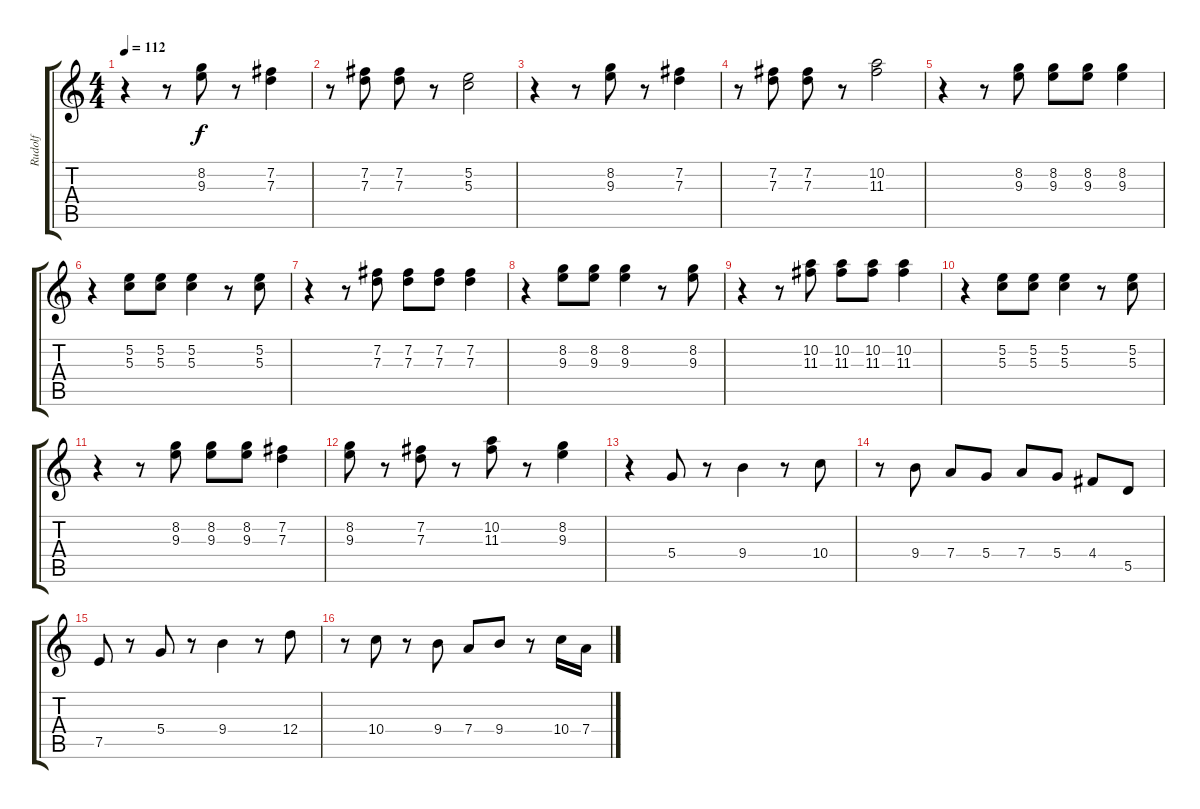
\track ("Rudolf" "Rudolf") {instrument overdrivenguitar}
\staff {score tabs}
\tuning (E4 B3 G3 D3 A2 E2) {hide}
\ts (4 4)
\tempo 112
\clef g2
\ks c
r.4{dy f} r.8 (8.2 9.3).8 r.8 (7.2 7.3).4 |
r.8 (7.2 7.3).8 (7.2 7.3).8 r.8 (5.2 5.3).2 |
r.4 r.8 (8.2 9.3).8 r.8 (7.2 7.3).4 |
r.8 (7.2 7.3).8 (7.2 7.3).8 r.8 (10.2 11.3).2 |
r.4 r.8 (8.2 9.3).8 (8.2 9.3).8 (8.2 9.3).8 (8.2 9.3).4 |
r.4 (5.2 5.3).8 (5.2 5.3).8 (5.2 5.3).4 r.8 (5.2 5.3).8 |
r.4 r.8 (7.2 7.3).8 (7.2 7.3).8 (7.2 7.3).8 (7.2 7.3).4 |
r.4 (8.2 9.3).8 (8.2 9.3).8 (8.2 9.3).4 r.8 (8.2 9.3).8 |
r.4 r.8 (10.2 11.3).8 (10.2 11.3).8 (10.2 11.3).8 (10.2 11.3).4 |
r.4 (5.2 5.3).8 (5.2 5.3).8 (5.2 5.3).4 r.8 (5.2 5.3).8 |
r.4 r.8 (8.2 9.3).8 (8.2 9.3).8 (8.2 9.3).8 (7.2 7.3).4 |
(8.2 9.3).8 r.8 (7.2 7.3).8 r.8 (10.2 11.3).8 r.8 (8.2 9.3).4 |
r.4 5.4.8 r.8 9.4.4 r.8 10.4.8 |
r.8 9.4.8 7.4.8 5.4.8 7.4.8 5.4.8 4.4.8 5.5.8 |
7.5.8 r.8 5.4.8 r.8 9.4.4 r.8 12.4.8 |
r.8 10.4.8 r.8 9.4.8 7.4.8 9.4.8 r.8 10.4.16 7.4.16
